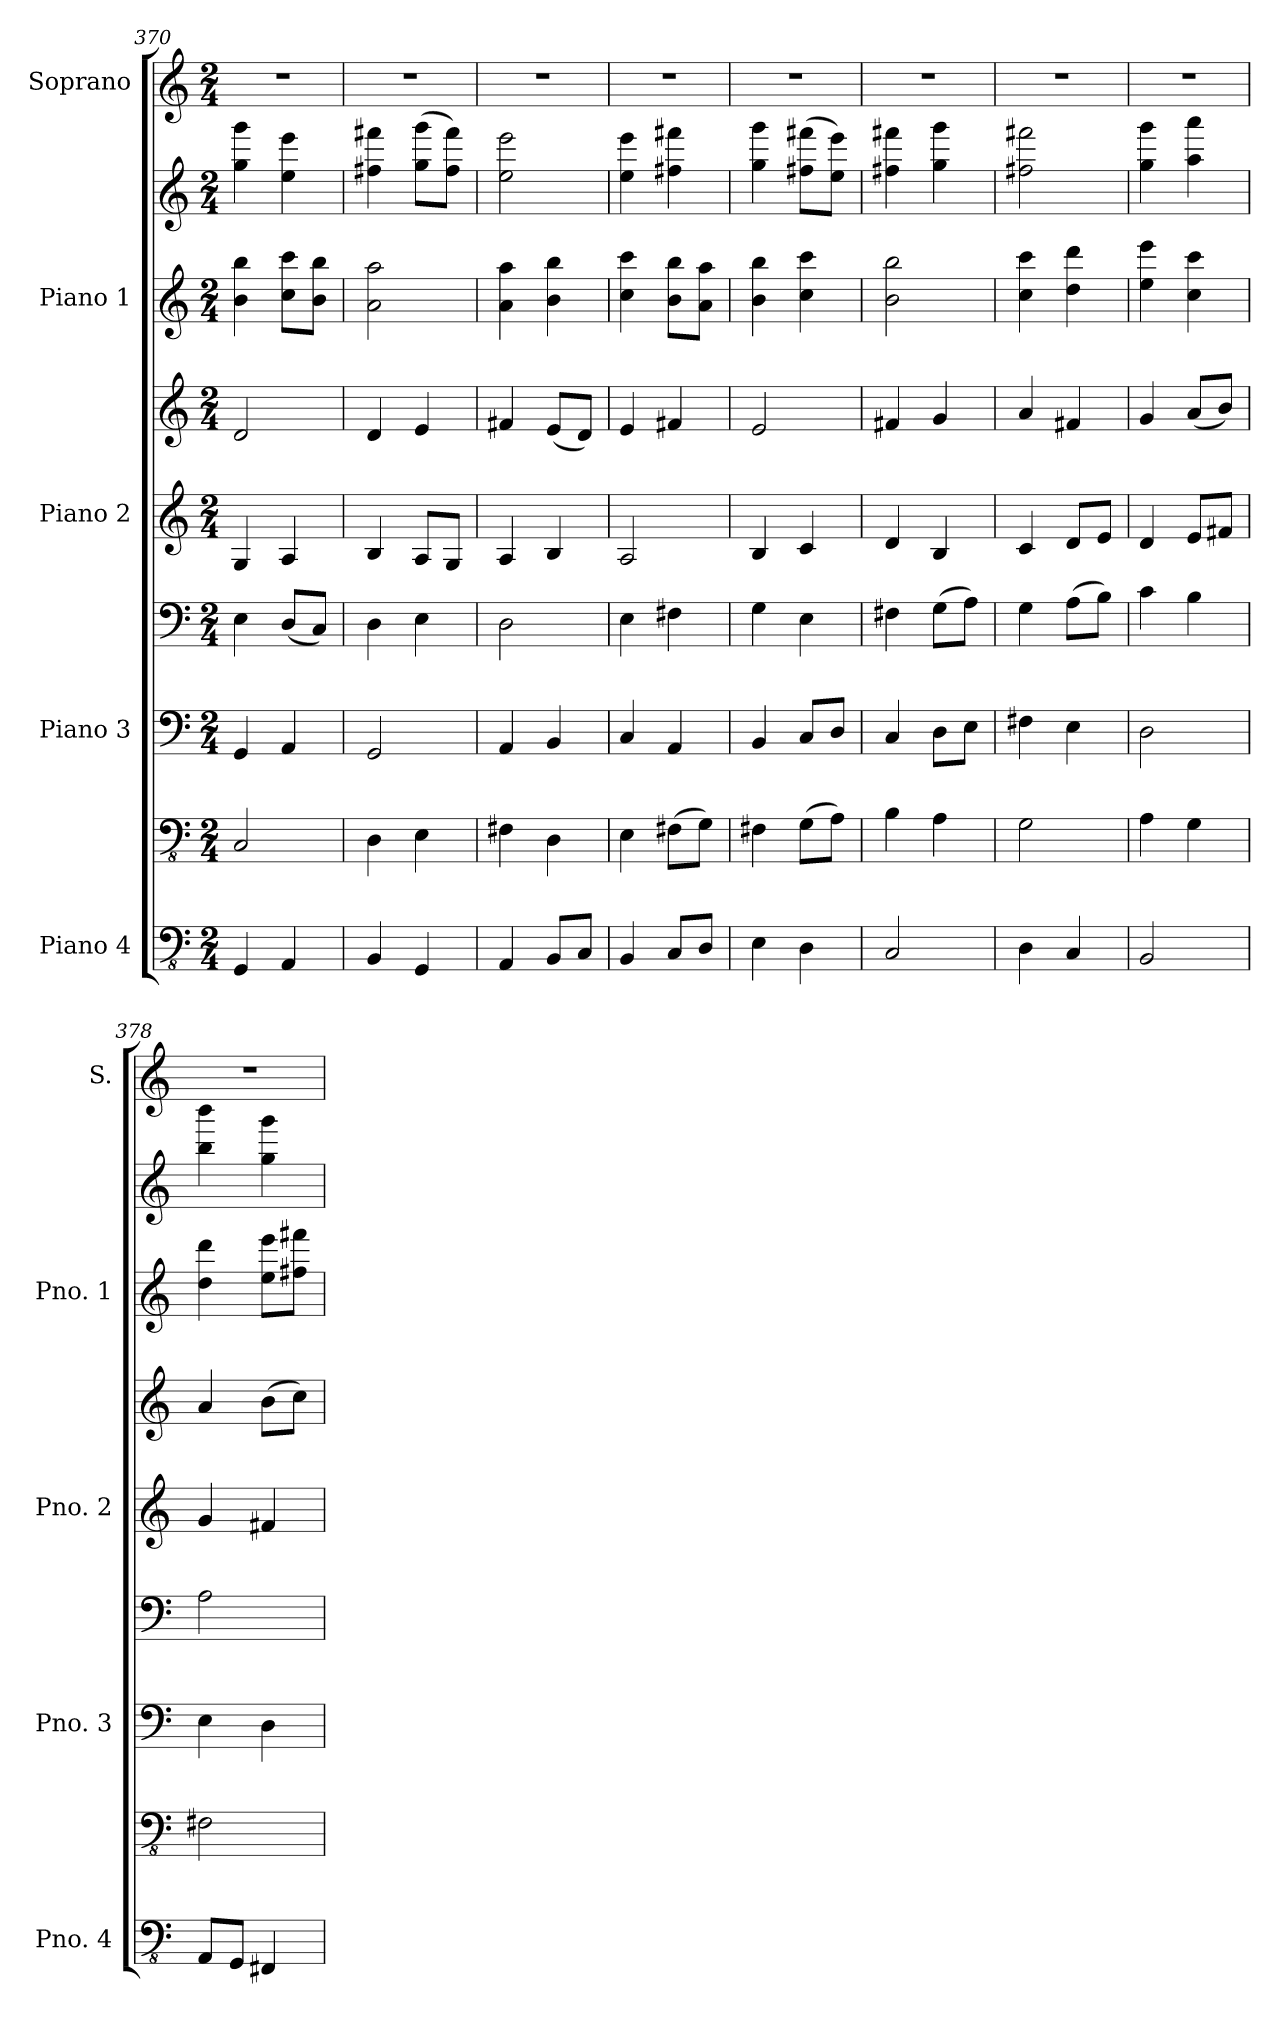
**kern	**kern	**kern	**kern	**kern	**kern	**kern	**kern	**kern
*part5	*part5	*part4	*part4	*part3	*part3	*part2	*part2	*part1
*staff9	*staff8	*staff7	*staff6	*staff5	*staff4	*staff3	*staff2	*staff1
*I"Piano 4	*	*I"Piano 3	*	*I"Piano 2	*	*I"Piano 1	*	*I"Soprano
*I'Pno. 4	*	*I'Pno. 3	*	*I'Pno. 2	*	*I'Pno. 1	*	*I'S.
*clefFv4	*clefFv4	*clefF4	*clefF4	*clefG2	*clefG2	*clefG2	*clefG2	*clefG2
*k[]	*k[]	*k[]	*k[]	*k[]	*k[]	*k[]	*k[]	*k[]
*M2/4	*M2/4	*M2/4	*M2/4	*M2/4	*M2/4	*M2/4	*M2/4	*M2/4
=370	=370	=370	=370	=370	=370	=370	=370	=370
4GGG/	2CC/	4GG/	4E\	4G/	2d/	4b\ 4bb\	4gg\ 4ggg\	2r
4AAA/	.	4AA/	(<8D/L	4A/	.	8cc\ 8ccc\L	4ee\ 4eee\	.
.	.	.	8C/J)	.	.	8b\ 8bb\J	.	.
=371	=371	=371	=371	=371	=371	=371	=371	=371
4BBB/	4DD\	2GG/	4D\	4B/	4d/	2a\ 2aa\	4ff#X\ 4fff#X\	2r
4GGG/	4EE\	.	4E\	8A/L	4e/	.	(>8gg\ 8ggg\L	.
.	.	.	.	8G/J	.	.	8ff#\ 8fff#\J)	.
=372	=372	=372	=372	=372	=372	=372	=372	=372
4AAA/	4FF#X\	4AA/	2D\	4A/	4f#X/	4a\ 4aa\	2ee\ 2eee\	2r
8BBB/L	4DD\	4BB/	.	4B/	(<8e/L	4b\ 4bb\	.	.
8CC/J	.	.	.	.	8d/J)	.	.	.
=373	=373	=373	=373	=373	=373	=373	=373	=373
4BBB/	4EE\	4C/	4E\	2A/	4e/	4cc\ 4ccc\	4ee\ 4eee\	2r
8CC/L	(>8FF#X\L	4AA/	4F#X\	.	4f#X/	8b\ 8bb\L	4ff#X\ 4fff#X\	.
8DD/J	8GG\J)	.	.	.	.	8a\ 8aa\J	.	.
=374	=374	=374	=374	=374	=374	=374	=374	=374
4EE\	4FF#X\	4BB/	4G\	4B/	2e/	4b\ 4bb\	4gg\ 4ggg\	2r
4DD\	(>8GG\L	8C/L	4E\	4c/	.	4cc\ 4ccc\	(>8ff#X\ 8fff#X\L	.
.	8AA\J)	8D/J	.	.	.	.	8ee\ 8eee\J)	.
=375	=375	=375	=375	=375	=375	=375	=375	=375
2CC/	4BB\	4C/	4F#X\	4d/	4f#X/	2b\ 2bb\	4ff#X\ 4fff#X\	2r
.	4AA\	8D\L	(>8G\L	4B/	4g/	.	4gg\ 4ggg\	.
.	.	8E\J	8A\J)	.	.	.	.	.
=376	=376	=376	=376	=376	=376	=376	=376	=376
4DD\	2GG\	4F#X\	4G\	4c/	4a/	4cc\ 4ccc\	2ff#X\ 2fff#X\	2r
4CC/	.	4E\	(>8A\L	8d/L	4f#X/	4dd\ 4ddd\	.	.
.	.	.	8B\J)	8e/J	.	.	.	.
=377	=377	=377	=377	=377	=377	=377	=377	=377
2BBB/	4AA\	2D\	4c\	4d/	4g/	4ee\ 4eee\	4gg\ 4ggg\	2r
.	4GG\	.	4B\	8e/L	(<8a/L	4cc\ 4ccc\	4aa\ 4aaa\	.
.	.	.	.	8f#X/J	8b/J)	.	.	.
=378	=378	=378	=378	=378	=378	=378	=378	=378
8AAA/L	2FF#X\	4E\	2A\	4g/	4a/	4dd\ 4ddd\	4bb\ 4bbb\	2r
8GGG/J	.	.	.	.	.	.	.	.
4FFF#X/	.	4D\	.	4f#X/	(>8b\L	8ee\ 8eee\L	4gg\ 4ggg\	.
.	.	.	.	.	8cc\J)	8ff#X\ 8fff#X\J	.	.
=	=	=	=	=	=	=	=	=
*-	*-	*-	*-	*-	*-	*-	*-	*-
